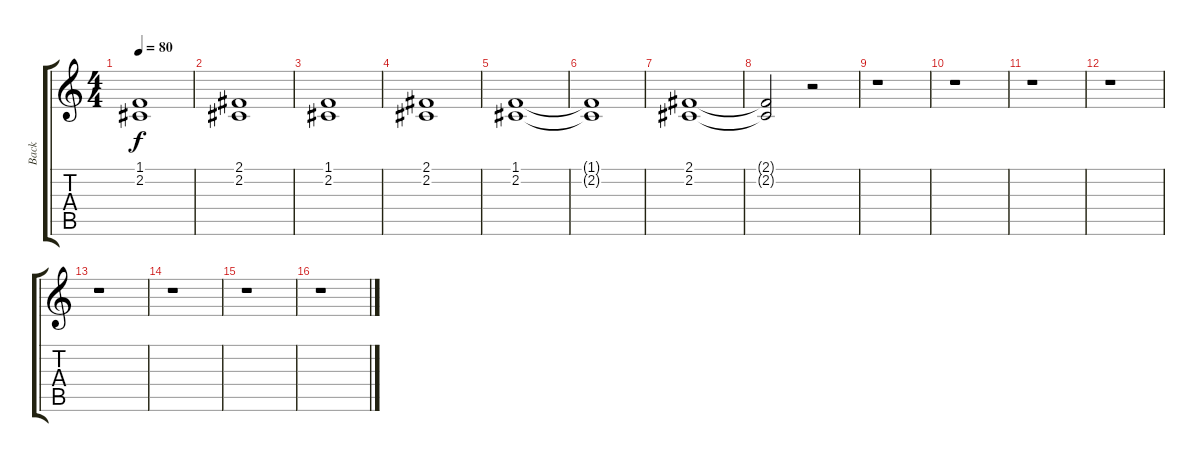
\track ("Back" "Back") {instrument accordion}
\staff {score tabs}
\tuning (E4 B3 G3 D3 A2 D2) {hide}
\ts (4 4)
\tempo 80
\clef g2
\ks c
(1.1 2.2).1{dy f} |
(2.1 2.2).1 |
(1.1 2.2).1 |
(2.1 2.2).1 |
(1.1 2.2).1 |
(1.1{t} 2.2{t}).1 |
(2.1 2.2).1 |
(2.1{t} 2.2{t}).2 r.2 |
r.1 |
r.1 |
r.1 |
r.1 |
r.1 |
r.1 |
r.1 |
r.1
